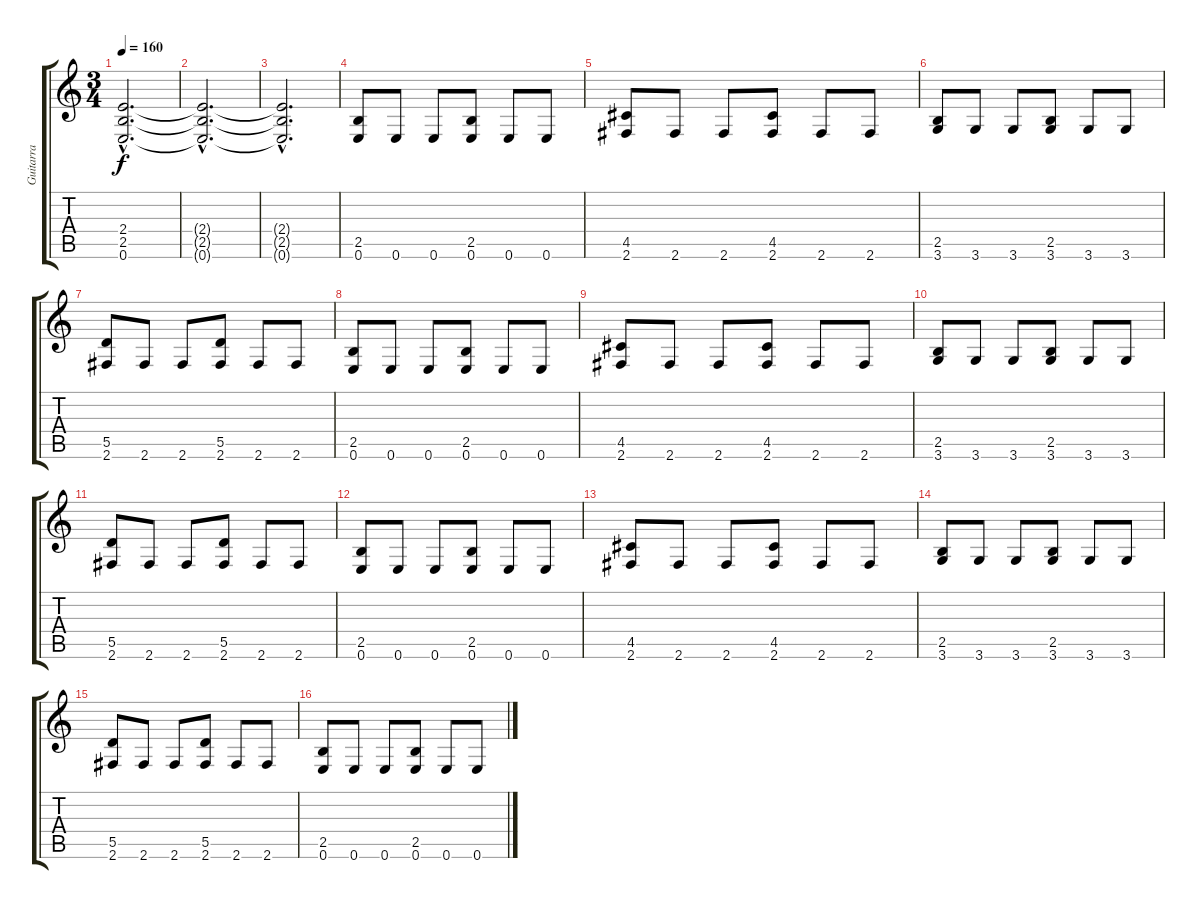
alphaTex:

\track ("Guitarra" "Guitarra") {instrument distortionguitar}
\staff {score tabs}
\tuning (E4 B3 G3 D3 A2 E2) {hide}
\ts (3 4)
\tempo 160
\clef g2
\ks c
(2.4{hac t} 2.5{hac t} 0.6{hac t}).2{d dy f} |
(2.4{hac t} 2.5{hac t} 0.6{hac t}).2{d} |
(2.4{hac t} 2.5{hac t} 0.6{hac t}).2{d} |
(2.5 0.6).8 0.6.8 0.6.8 (2.5 0.6).8 0.6.8 0.6.8 |
(4.5 2.6).8 2.6.8 2.6.8 (4.5 2.6).8 2.6.8 2.6.8 |
(2.5 3.6).8 3.6.8 3.6.8 (2.5 3.6).8 3.6.8 3.6.8 |
(5.5 2.6).8 2.6.8 2.6.8 (5.5 2.6).8 2.6.8 2.6.8 |
(2.5 0.6).8 0.6.8 0.6.8 (2.5 0.6).8 0.6.8 0.6.8 |
(4.5 2.6).8 2.6.8 2.6.8 (4.5 2.6).8 2.6.8 2.6.8 |
(2.5 3.6).8 3.6.8 3.6.8 (2.5 3.6).8 3.6.8 3.6.8 |
(5.5 2.6).8 2.6.8 2.6.8 (5.5 2.6).8 2.6.8 2.6.8 |
(2.5 0.6).8 0.6.8 0.6.8 (2.5 0.6).8 0.6.8 0.6.8 |
(4.5 2.6).8 2.6.8 2.6.8 (4.5 2.6).8 2.6.8 2.6.8 |
(2.5 3.6).8 3.6.8 3.6.8 (2.5 3.6).8 3.6.8 3.6.8 |
(5.5 2.6).8 2.6.8 2.6.8 (5.5 2.6).8 2.6.8 2.6.8 |
(2.5 0.6).8 0.6.8 0.6.8 (2.5 0.6).8 0.6.8 0.6.8
